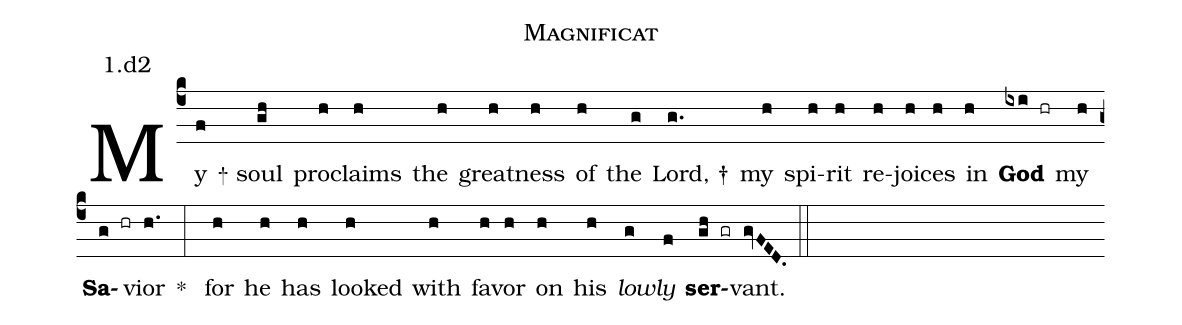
name: Magnificat;
annotation: 1.d2;
%%
(c4)My(f) + soul(gh) pro(h)claims(h) the(h) great(h)ness(h) of(h) the(g) Lord, †(g.) my(h) spi(h)rit(h) re(h)joi(h)ces(h) in(h) <b>God</b>(ixi hr) my(h) <b>Sa</b>(g hr)vior(h.) * (:) for(h) he(h) has(h) looked(h) with(h) fa(h)vor(h) on(h) his(h) <i>low</i>(g)<i>ly</i>(f) <b>ser</b>(gh gr)vant.(gvFED.) (::)
